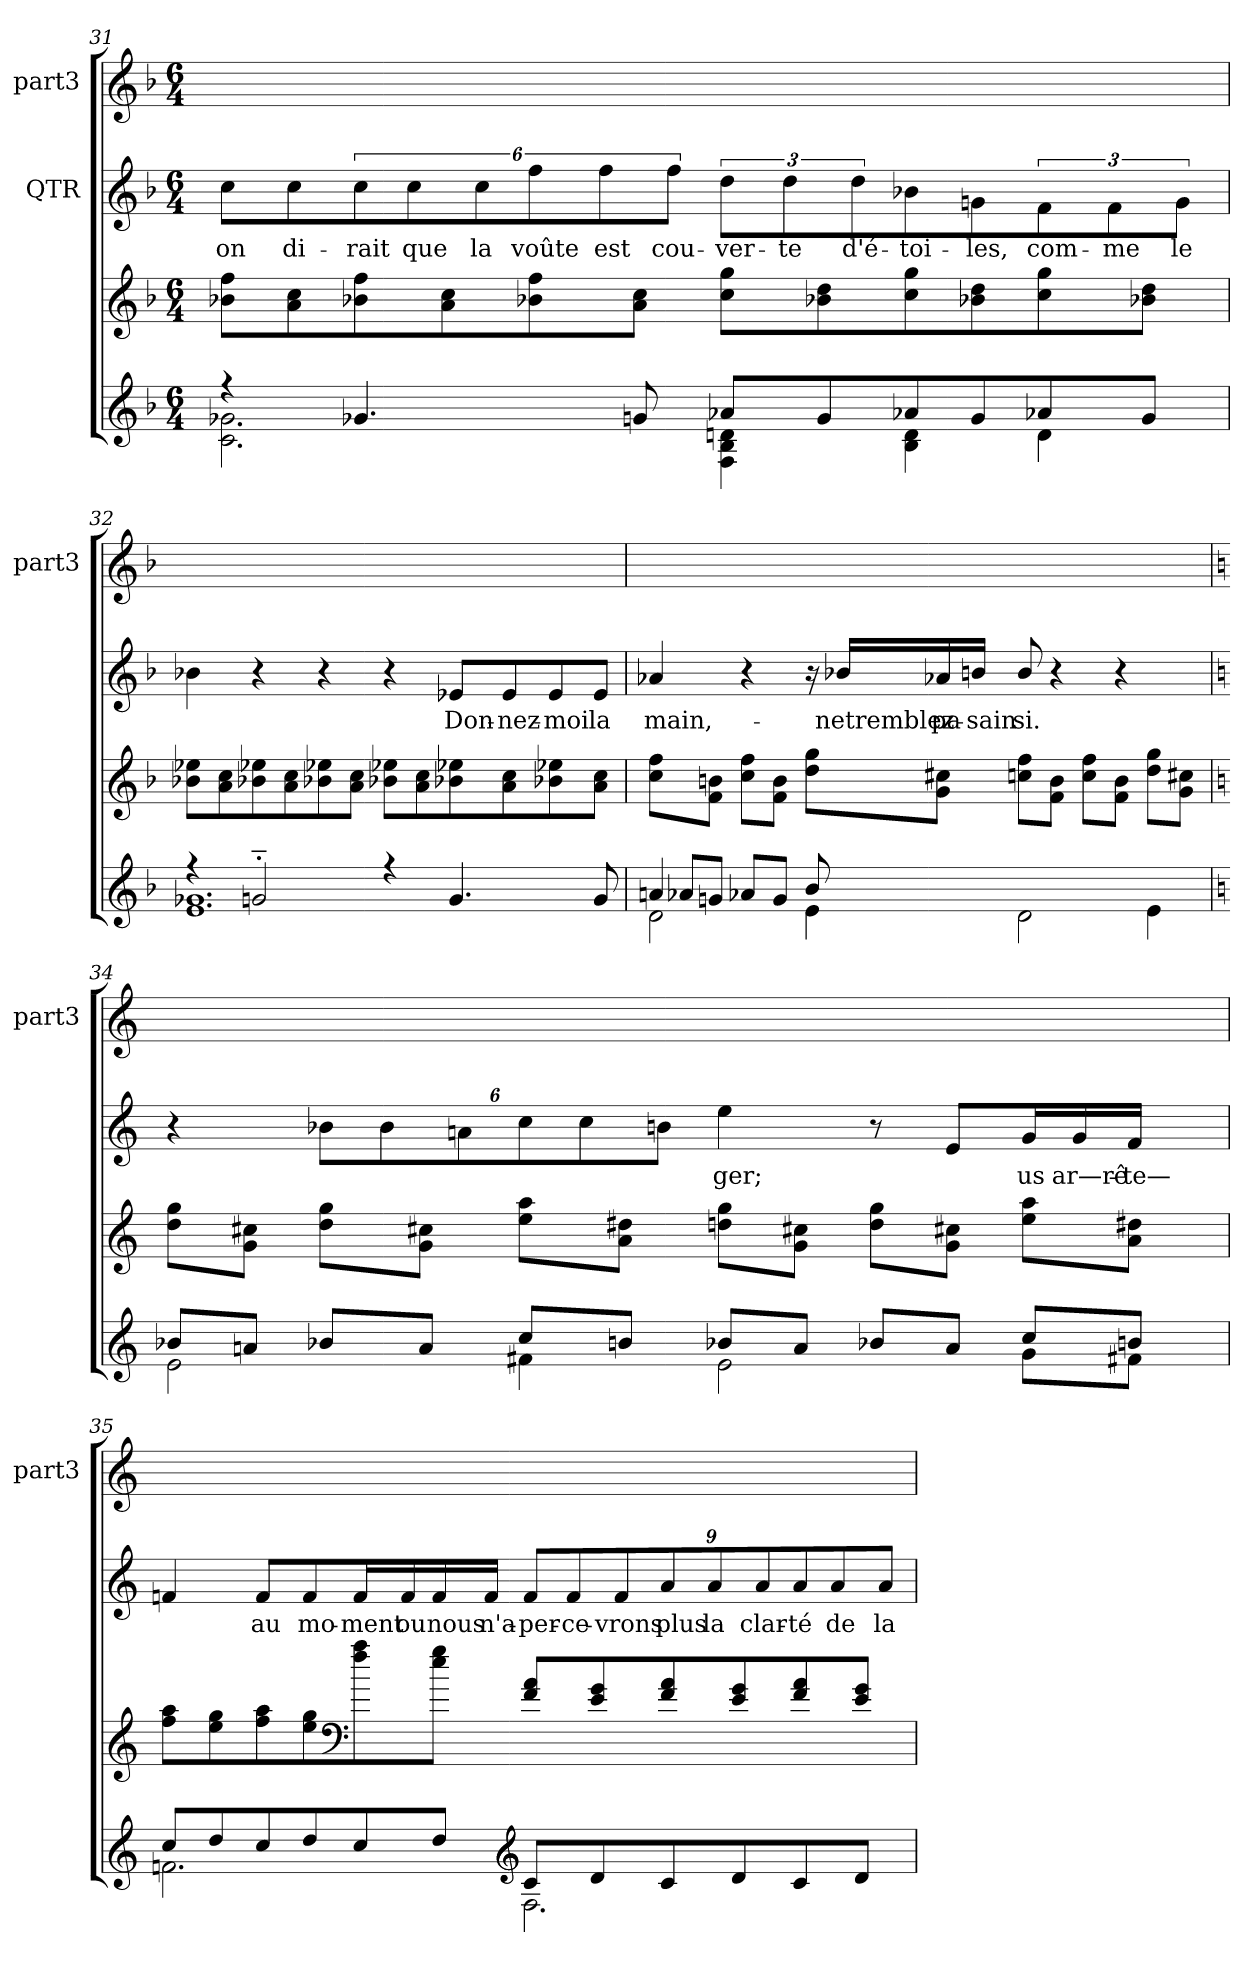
**kern	**kern	**kern	**text	**kern
*part3	*part3	*part2	*part2	*part1
*staff4	*staff3	*staff2	*staff2	*staff1
*	*	*I"QTR	*	*I"part3
*	*	*	*	*I'part3
!!LO:LB:g=z
*clefG2	*clefG2	*clefG2	*	*clefG2
*k[b-]	*k[b-]	*k[b-]	*	*k[b-]
*M6/4	*M6/4	*M6/4	*	*M6/4
=31	=31	=31	=31	=31
*^	*	*	*	*
4r	2.g-Xi\ 2.ci\	8b-Xj\ 8ffj\L	8ccj\L	on	1.ryy
.	.	8aj\ 8ccj\	8ccj\	di-	.
4.g-XZ/	.	8b-Xj\ 8ffj\	12ccj\	rait	.
.	.	.	12ccj\	que	.
.	.	8ccj\ 8aj\	.	.	.
.	.	.	12ccj\	la	.
.	.	8b-Xj\ 8ffj\	12ffj\	voûte	.
.	.	.	12ffj\	est	.
8gnZ/	.	8aj\ 8ccj\J	.	.	.
.	.	.	12ffj\J	cou-	.
8a-XZ/L	4Fi\ 4B-i\ 4dni\	8ccj\ 8ggj\L	12ddj\L	ver-	.
.	.	.	12ddj\	te	.
8gZ/	.	8b-Xj\ 8ddj\	.	.	.
.	.	.	12ddj\	d'é-	.
8a-XZ/	4B-i\ 4di\	8ccj\ 8ggj\	8b-Xj\	toi-	.
8gZ/	.	8b-Xj\ 8ddj\	8gnj\	les,	.
8a-XZ/	4di\	8ccj\ 8ggj\	12fj\	com-	.
.	.	.	12fj\	me	.
8gZ/J	.	8b-Xj\ 8ddj\J	.	.	.
.	.	.	12gj\J	le	.
!!LO:LB:g=z
=32	=32	=32	=32	=32	=32
4r	1.ei/ 1.g-Xi/	8b-Xj\ 8ee-Xj\L	4b-Xj\	.	1.ryy
.	.	8aj\ 8ccj\	.	.	.
2gn'>~>Z/	.	8b-Xj\ 8ee-Xj\	4r	.	.
.	.	8aj\ 8ccj\	.	.	.
.	.	8ee-Xj\ 8b-Xj\	4r	.	.
.	.	8aj\ 8ccj\J	.	.	.
4r	.	8b-Xj\ 8ee-Xj\L	4r	.	.
.	.	8aj\ 8ccj\	.	.	.
4.gZ/	.	8b-Xj\ 8ee-Xj\	8e-Xj/L	Don-	.
.	.	8aj\ 8ccj\	8e-j/	nez-	.
.	.	8b-Xj\ 8ee-Xj\	8e-j/	moi	.
8gZ/	.	8aj\ 8ccj\J	8e-j/J	la	.
=33	=33	=33	=33	=33	=33
*	*^	*	*	*	*
8anV/J	8a-XZ/L	2di\	8ccj\ 8ffj\L	4a-Xj/	main,-	1.ryy
1ryy	8gnZ/J	.	8fj\ 8bnj\J	.	.	.
.	8a-XZ/L	.	8ccj\ 8ffj\L	4r	.	.
.	8gZ/J	.	8fj\ 8bj\J	.	.	.
.	8b-Z/	4ei\	8ddj\ 8ggj\L	16r	.	.
.	.	.	.	16b-Xj/LL	netremblez	.
.	2..ryy	.	8gj\ 8cc#Xj\J	16a-Xj/	pa-	.
.	.	.	.	16bnj/JJ	sain	.
.	.	2di\	8ccnj\ 8ffj\L	8bj/	si.	.
.	.	.	8fj\ 8bj\J	4r	.	.
.	.	.	8ccj\ 8ffj\L	.	.	.
4.ryy	.	.	8fj\ 8bj\J	4r	.	.
.	.	4ei\	8ddj\ 8ggj\L	.	.	.
.	.	.	8gj\ 8cc#Xj\J	8ryy	.	.
*v	*v	*v	*	*	*	*
!!LO:LB:g=z
=34	=34	=34	=34	=34
*k[]	*k[]	*k[]	*	*k[]
*^	*	*	*	*
8b-XZ/L	2ei\	8ddj\ 8ggj\L	4r	.	1.ryy
8anZ/J	.	8gj\ 8cc#Xj\J	.	.	.
8b-XZ/L	.	8ddj\ 8ggj\L	12b-Xj\L	.	.
.	.	.	12b-j\	.	.
8aZ/J	.	8cc#Xj\ 8gj\J	.	.	.
.	.	.	12anj\	.	.
8ccZ/L	4f#Xi\	8eej\ 8aaj\L	12ccj\	.	.
.	.	.	12ccj\	.	.
8bnZ/J	.	8aj\ 8dd#Xj\J	.	.	.
.	.	.	12bnj\J	.	.
8b-XZ/L	2ei\	8ddnj\ 8ggj\L	4eej\	ger;	.
8aZ/J	.	8gj\ 8cc#Xj\J	.	.	.
8b-XZ/L	.	8ggj\ 8ddj\L	8r	.	.
8aZ/J	.	8gj\ 8cc#Xj\J	8ej/L	.	.
8ccZ/L	8gi\L	8eej\ 8aaj\L	16gj/L	us	.
.	.	.	16gj/	ar—rê-	.
8bnZ/J	8f#Xi\J	8aj\ 8dd#Xj\J	16fj/JJ	te—	.
.	.	.	16ryy	.	.
!!LO:PB:g=z
=35	=35	=35	=35	=35	=35
8ccZ/L	2.fni\	8ffj\ 8aaj\L	4fnj/	.	1.ryy
8ddZ/	.	8eej\ 8ggj\	.	.	.
8ccZ/	.	8ffj\ 8aaj\	8fj/L	au	.
8ddZ/	.	8eej\ 8ggj\	8fj/	mo-	.
*	*	*clefF4	*	*	*
8ccZ/	.	8ffj\ 8aaj\	16fj/L	ment	.
.	.	.	16fj/	ou	.
8ddZ/J	.	8ggj\ 8eej\J	16fj/	nous	.
.	.	.	16fj/JJ	n'a-	.
*clefG2	*	*	*	*	*
8cZ/L	2.Fi\	8fj/ 8aj/L	12fj/L	per-	.
.	.	.	12fj/	ce-	.
8dZ/	.	8ej/ 8gj/	.	.	.
.	.	.	12fj/	vrons	.
8cZ/	.	8fj/ 8aj/	12aj/	plus	.
.	.	.	12aj/	la	.
8dZ/	.	8gj/ 8ej/	.	.	.
.	.	.	12aj/	clar-	.
8cZ/	.	8fj/ 8aj/	12aj/	té	.
.	.	.	12aj/	de	.
8dZ/J	.	8ej/ 8gj/J	.	.	.
.	.	.	12aj/J	la	.
*v	*v	*	*	*	*
=	=	=	=	=
*-	*-	*-	*-	*-
